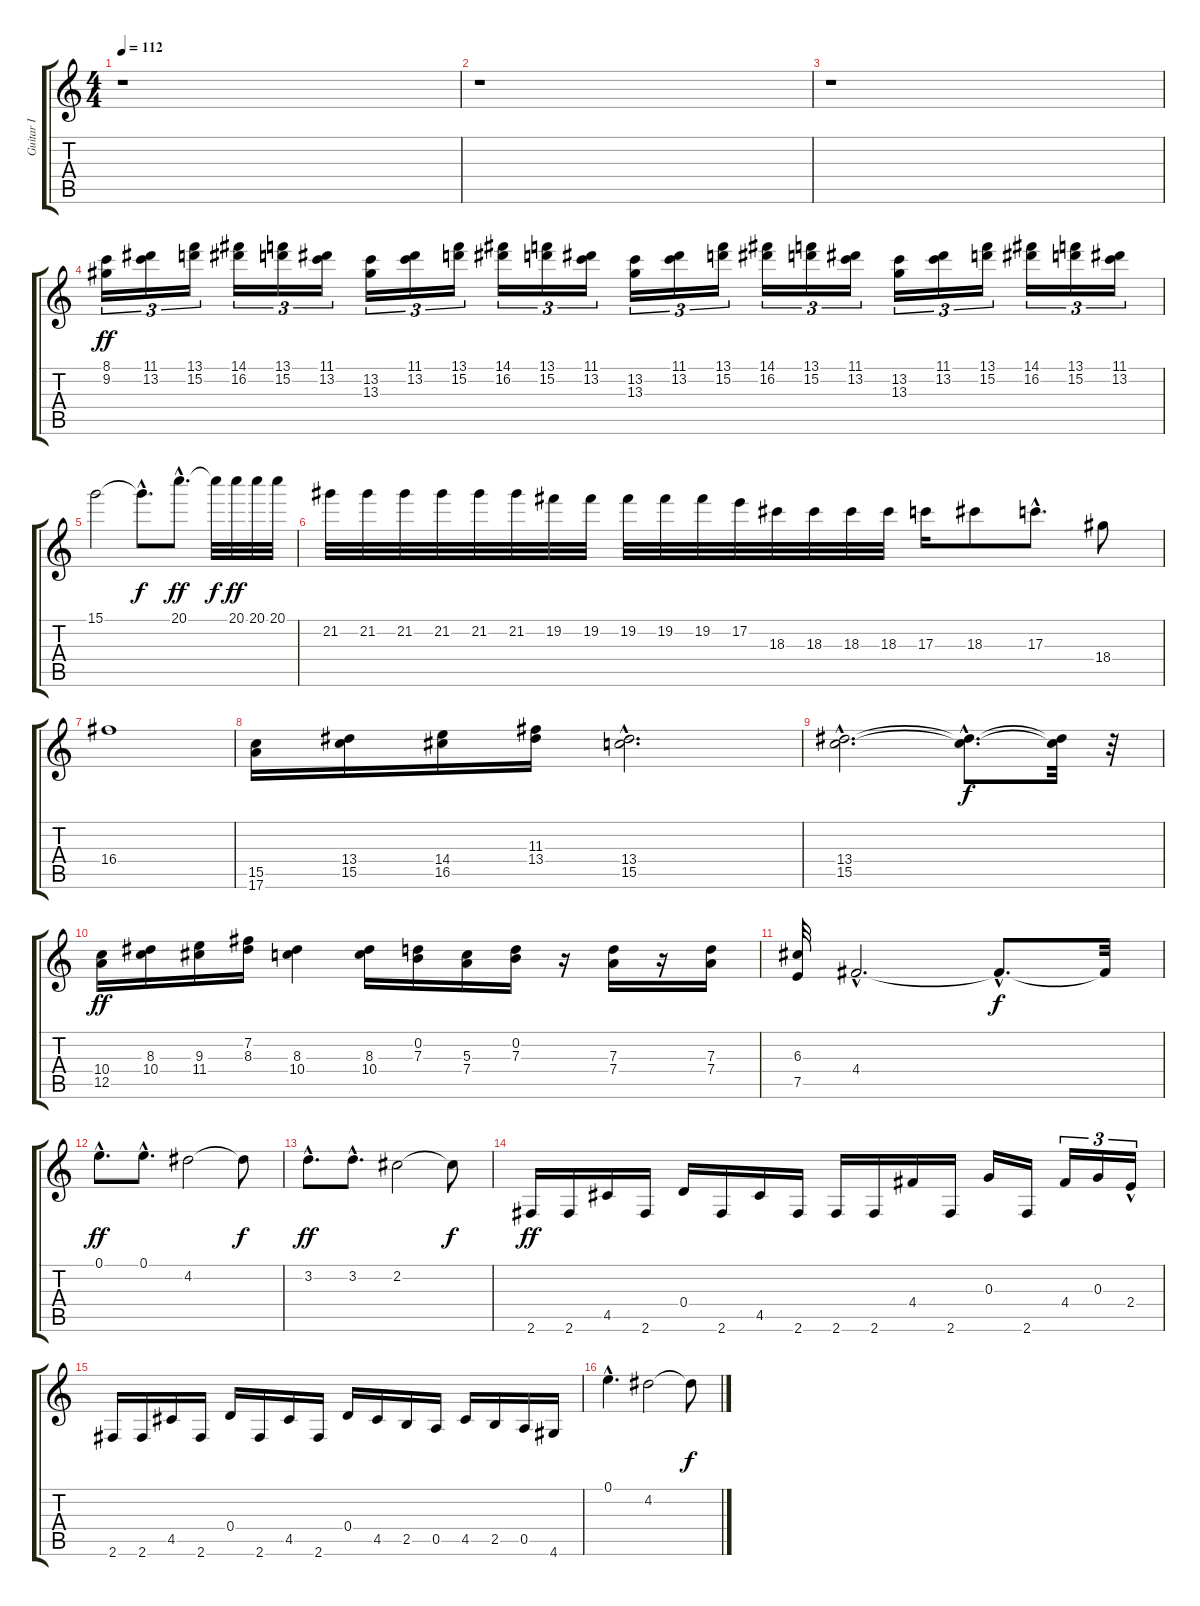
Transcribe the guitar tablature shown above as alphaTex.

\track ("Guitar I" "Guitar I") {instrument distortionguitar}
\staff {score tabs}
\tuning (E4 B3 G3 D3 A2 E2) {hide}
\ts (4 4)
\tempo 112
\clef g2
\ks c
r.1{dy f} |
r.1 |
r.1 |
(8.1 9.2).16{tu (3 2) dy ff} (11.1 13.2).16{tu (3 2)} (13.1 15.2).16{tu (3 2)} (14.1 16.2).16{tu (3 2)} (13.1 15.2).16{tu (3 2)} (11.1 13.2).16{tu (3 2)} (13.2 13.3).16{tu (3 2)} (11.1 13.2).16{tu (3 2)} (13.1 15.2).16{tu (3 2)} (14.1 16.2).16{tu (3 2)} (13.1 15.2).16{tu (3 2)} (11.1 13.2).16{tu (3 2)} (13.2 13.3).16{tu (3 2)} (11.1 13.2).16{tu (3 2)} (13.1 15.2).16{tu (3 2)} (14.1 16.2).16{tu (3 2)} (13.1 15.2).16{tu (3 2)} (11.1 13.2).16{tu (3 2)} (13.2 13.3).16{tu (3 2)} (11.1 13.2).16{tu (3 2)} (13.1 15.2).16{tu (3 2)} (14.1 16.2).16{tu (3 2)} (13.1 15.2).16{tu (3 2)} (11.1 13.2).16{tu (3 2)} |
15.1.2 15.1{hac t}.8{d dy f} 20.1{hac}.8{d dy ff} 20.1{t}.32{dy f} 20.1.32{dy ff} 20.1.32 20.1.32 |
21.2.32 21.2.32 21.2.32 21.2.32 21.2.32 21.2.32 19.2.32 19.2.32 19.2.32 19.2.32 19.2.32 17.2.32 18.3.32 18.3.32 18.3.32 18.3.32 17.3.16 18.3.8 17.3{hac}.8{d} 18.4.8 |
16.4.1 |
(15.5 17.6).16 (13.4 15.5).16 (14.4 16.5).16 (11.3 13.4).16 (13.4{hac} 15.5{hac}).2{d} |
(13.4{hac} 15.5{hac}).2{d} (13.4{hac t} 15.5{hac t}).8{d dy f} (13.4{t} 15.5{t}).32 r.32 |
(10.4 12.5).16{dy ff} (8.3 10.4).16 (9.3 11.4).16 (7.2 8.3).16 (8.3 10.4).4 (8.3 10.4).16 (0.2 7.3).16 (5.3 7.4).16 (0.2 7.3).16 r.16 (7.3 7.4).16 r.16 (7.3 7.4).16 |
(6.3 7.5).32 4.4{hac}.2{d} 4.4{hac t}.8{d dy f} 4.4{t}.32 |
0.1{hac}.8{d dy ff} 0.1{hac}.8{d} 4.2.2 4.2{t}.8{dy f} |
3.2{hac}.8{d dy ff} 3.2{hac}.8{d} 2.2.2 2.2{t}.8{dy f} |
2.6.16{dy ff} 2.6.16 4.5.16 2.6.16 0.4.16 2.6.16 4.5.16 2.6.16 2.6.16 2.6.16 4.4.16 2.6.16 0.3.16 2.6.16 4.4.16{tu (3 2)} 0.3.16{tu (3 2)} 2.4{hac}.16{tu (3 2)} |
2.6.16 2.6.16 4.5.16 2.6.16 0.4.16 2.6.16 4.5.16 2.6.16 0.4.16 4.5.16 2.5.16 0.5.16 4.5.16 2.5.16 0.5.16 4.6.16 |
0.1{hac}.4{d} 4.2.2 4.2{t}.8{dy f}
